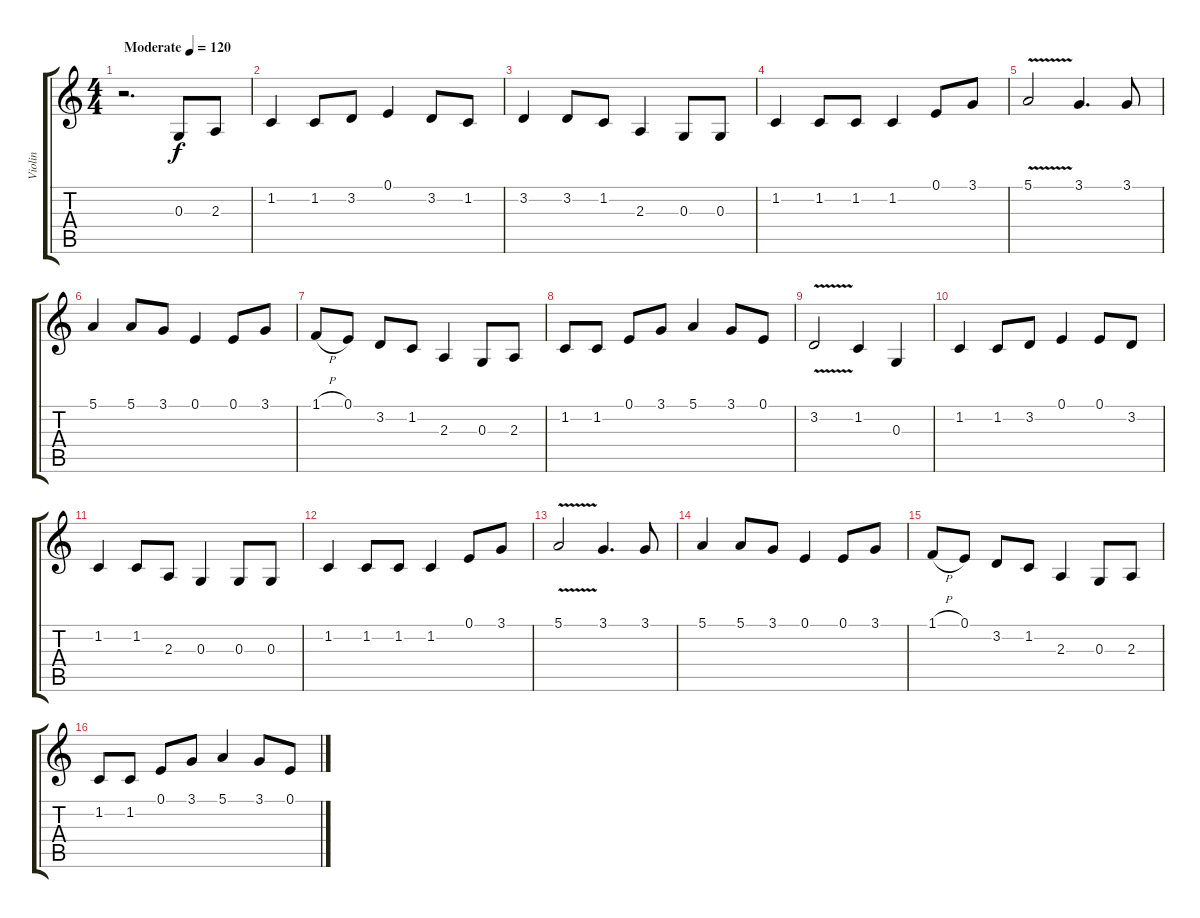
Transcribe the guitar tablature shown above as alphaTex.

\track ("Violin" "Violin") {instrument violin}
\staff {score tabs}
\tuning (E4 B3 G3 D3 A2 E2) {hide}
\ts (4 4)
\tempo (120 "Moderate")
\clef g2
\ks c
r.2{d dy f instrument violin} 0.3.8 2.3.8 |
1.2.4 1.2.8 3.2.8 0.1.4 3.2.8 1.2.8 |
3.2.4 3.2.8 1.2.8 2.3.4 0.3.8 0.3.8 |
1.2.4 1.2.8 1.2.8 1.2.4 0.1.8 3.1.8 |
5.1{v}.2 3.1.4{d} 3.1.8 |
5.1.4 5.1.8 3.1.8 0.1.4 0.1.8 3.1.8 |
1.1{h}.8 0.1.8 3.2.8 1.2.8 2.3.4 0.3.8 2.3.8 |
1.2.8 1.2.8 0.1.8 3.1.8 5.1.4 3.1.8 0.1.8 |
3.2{v}.2 1.2.4 0.3.4 |
1.2.4 1.2.8 3.2.8 0.1.4 0.1.8 3.2.8 |
1.2.4 1.2.8 2.3.8 0.3.4 0.3.8 0.3.8 |
1.2.4 1.2.8 1.2.8 1.2.4 0.1.8 3.1.8 |
5.1{v}.2 3.1.4{d} 3.1.8 |
5.1.4 5.1.8 3.1.8 0.1.4 0.1.8 3.1.8 |
1.1{h}.8 0.1.8 3.2.8 1.2.8 2.3.4 0.3.8 2.3.8 |
1.2.8 1.2.8 0.1.8 3.1.8 5.1.4 3.1.8 0.1.8
